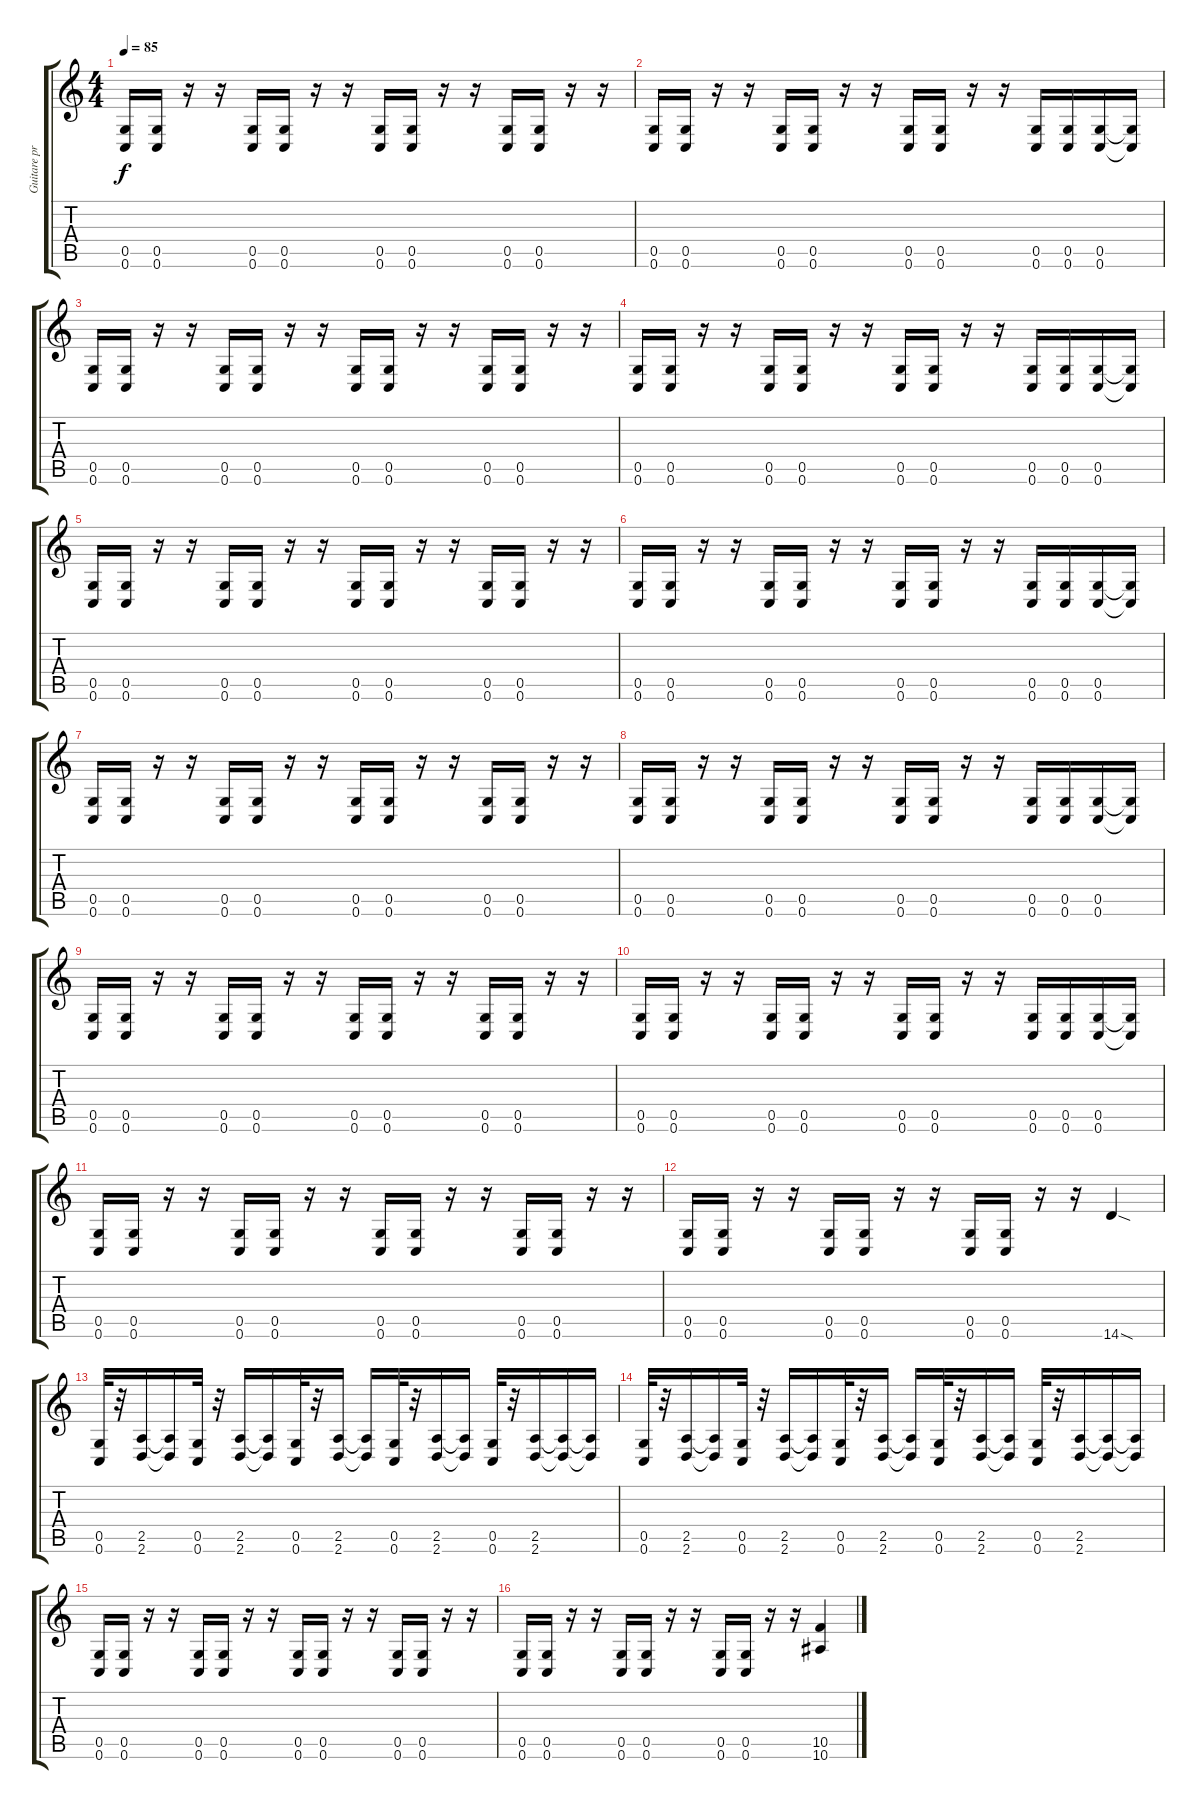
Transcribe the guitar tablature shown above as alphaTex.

\track ("Guitare principale" "Guitare pr") {instrument distortionguitar}
\staff {score tabs}
\tuning (D4 A3 F3 C3 G2 C2) {hide}
\ts (4 4)
\tempo 85
\clef g2
\ks c
(0.5 0.6).16{dy f} (0.5 0.6).16 r.16 r.16 (0.5 0.6).16 (0.5 0.6).16 r.16 r.16 (0.5 0.6).16 (0.5 0.6).16 r.16 r.16 (0.5 0.6).16 (0.5 0.6).16 r.16 r.16 |
(0.5 0.6).16 (0.5 0.6).16 r.16 r.16 (0.5 0.6).16 (0.5 0.6).16 r.16 r.16 (0.5 0.6).16 (0.5 0.6).16 r.16 r.16 (0.5 0.6).16 (0.5 0.6).16 (0.5 0.6).16 (0.5{t} 0.6{t}).16 |
(0.5 0.6).16 (0.5 0.6).16 r.16 r.16 (0.5 0.6).16 (0.5 0.6).16 r.16 r.16 (0.5 0.6).16 (0.5 0.6).16 r.16 r.16 (0.5 0.6).16 (0.5 0.6).16 r.16 r.16 |
(0.5 0.6).16 (0.5 0.6).16 r.16 r.16 (0.5 0.6).16 (0.5 0.6).16 r.16 r.16 (0.5 0.6).16 (0.5 0.6).16 r.16 r.16 (0.5 0.6).16 (0.5 0.6).16 (0.5 0.6).16 (0.5{t} 0.6{t}).16 |
(0.5 0.6).16 (0.5 0.6).16 r.16 r.16 (0.5 0.6).16 (0.5 0.6).16 r.16 r.16 (0.5 0.6).16 (0.5 0.6).16 r.16 r.16 (0.5 0.6).16 (0.5 0.6).16 r.16 r.16 |
(0.5 0.6).16 (0.5 0.6).16 r.16 r.16 (0.5 0.6).16 (0.5 0.6).16 r.16 r.16 (0.5 0.6).16 (0.5 0.6).16 r.16 r.16 (0.5 0.6).16 (0.5 0.6).16 (0.5 0.6).16 (0.5{t} 0.6{t}).16 |
(0.5 0.6).16 (0.5 0.6).16 r.16 r.16 (0.5 0.6).16 (0.5 0.6).16 r.16 r.16 (0.5 0.6).16 (0.5 0.6).16 r.16 r.16 (0.5 0.6).16 (0.5 0.6).16 r.16 r.16 |
(0.5 0.6).16 (0.5 0.6).16 r.16 r.16 (0.5 0.6).16 (0.5 0.6).16 r.16 r.16 (0.5 0.6).16 (0.5 0.6).16 r.16 r.16 (0.5 0.6).16 (0.5 0.6).16 (0.5 0.6).16 (0.5{t} 0.6{t}).16 |
(0.5 0.6).16 (0.5 0.6).16 r.16 r.16 (0.5 0.6).16 (0.5 0.6).16 r.16 r.16 (0.5 0.6).16 (0.5 0.6).16 r.16 r.16 (0.5 0.6).16 (0.5 0.6).16 r.16 r.16 |
(0.5 0.6).16 (0.5 0.6).16 r.16 r.16 (0.5 0.6).16 (0.5 0.6).16 r.16 r.16 (0.5 0.6).16 (0.5 0.6).16 r.16 r.16 (0.5 0.6).16 (0.5 0.6).16 (0.5 0.6).16 (0.5{t} 0.6{t}).16 |
(0.5 0.6).16 (0.5 0.6).16 r.16 r.16 (0.5 0.6).16 (0.5 0.6).16 r.16 r.16 (0.5 0.6).16 (0.5 0.6).16 r.16 r.16 (0.5 0.6).16 (0.5 0.6).16 r.16 r.16 |
(0.5 0.6).16 (0.5 0.6).16 r.16 r.16 (0.5 0.6).16 (0.5 0.6).16 r.16 r.16 (0.5 0.6).16 (0.5 0.6).16 r.16 r.16 14.6{sod}.4 |
(0.5 0.6).32 r.32 (2.5 2.6).16 (2.5{t} 2.6{t}).16 (0.5 0.6).32 r.32 (2.5 2.6).16 (2.5{t} 2.6{t}).16 (0.5 0.6).32 r.32 (2.5 2.6).16 (2.5{t} 2.6{t}).16 (0.5 0.6).32 r.32 (2.5 2.6).16 (2.5{t} 2.6{t}).16 (0.5 0.6).32 r.32 (2.5 2.6).16 (2.5{t} 2.6{t}).16 (2.5{t} 2.6{t}).16 |
(0.5 0.6).32 r.32 (2.5 2.6).16 (2.5{t} 2.6{t}).16 (0.5 0.6).32 r.32 (2.5 2.6).16 (2.5{t} 2.6{t}).16 (0.5 0.6).32 r.32 (2.5 2.6).16 (2.5{t} 2.6{t}).16 (0.5 0.6).32 r.32 (2.5 2.6).16 (2.5{t} 2.6{t}).16 (0.5 0.6).32 r.32 (2.5 2.6).16 (2.5{t} 2.6{t}).16 (2.5{t} 2.6{t}).16 |
(0.5 0.6).16 (0.5 0.6).16 r.16 r.16 (0.5 0.6).16 (0.5 0.6).16 r.16 r.16 (0.5 0.6).16 (0.5 0.6).16 r.16 r.16 (0.5 0.6).16 (0.5 0.6).16 r.16 r.16 |
(0.5 0.6).16 (0.5 0.6).16 r.16 r.16 (0.5 0.6).16 (0.5 0.6).16 r.16 r.16 (0.5 0.6).16 (0.5 0.6).16 r.16 r.16 (10.5 10.6).4
